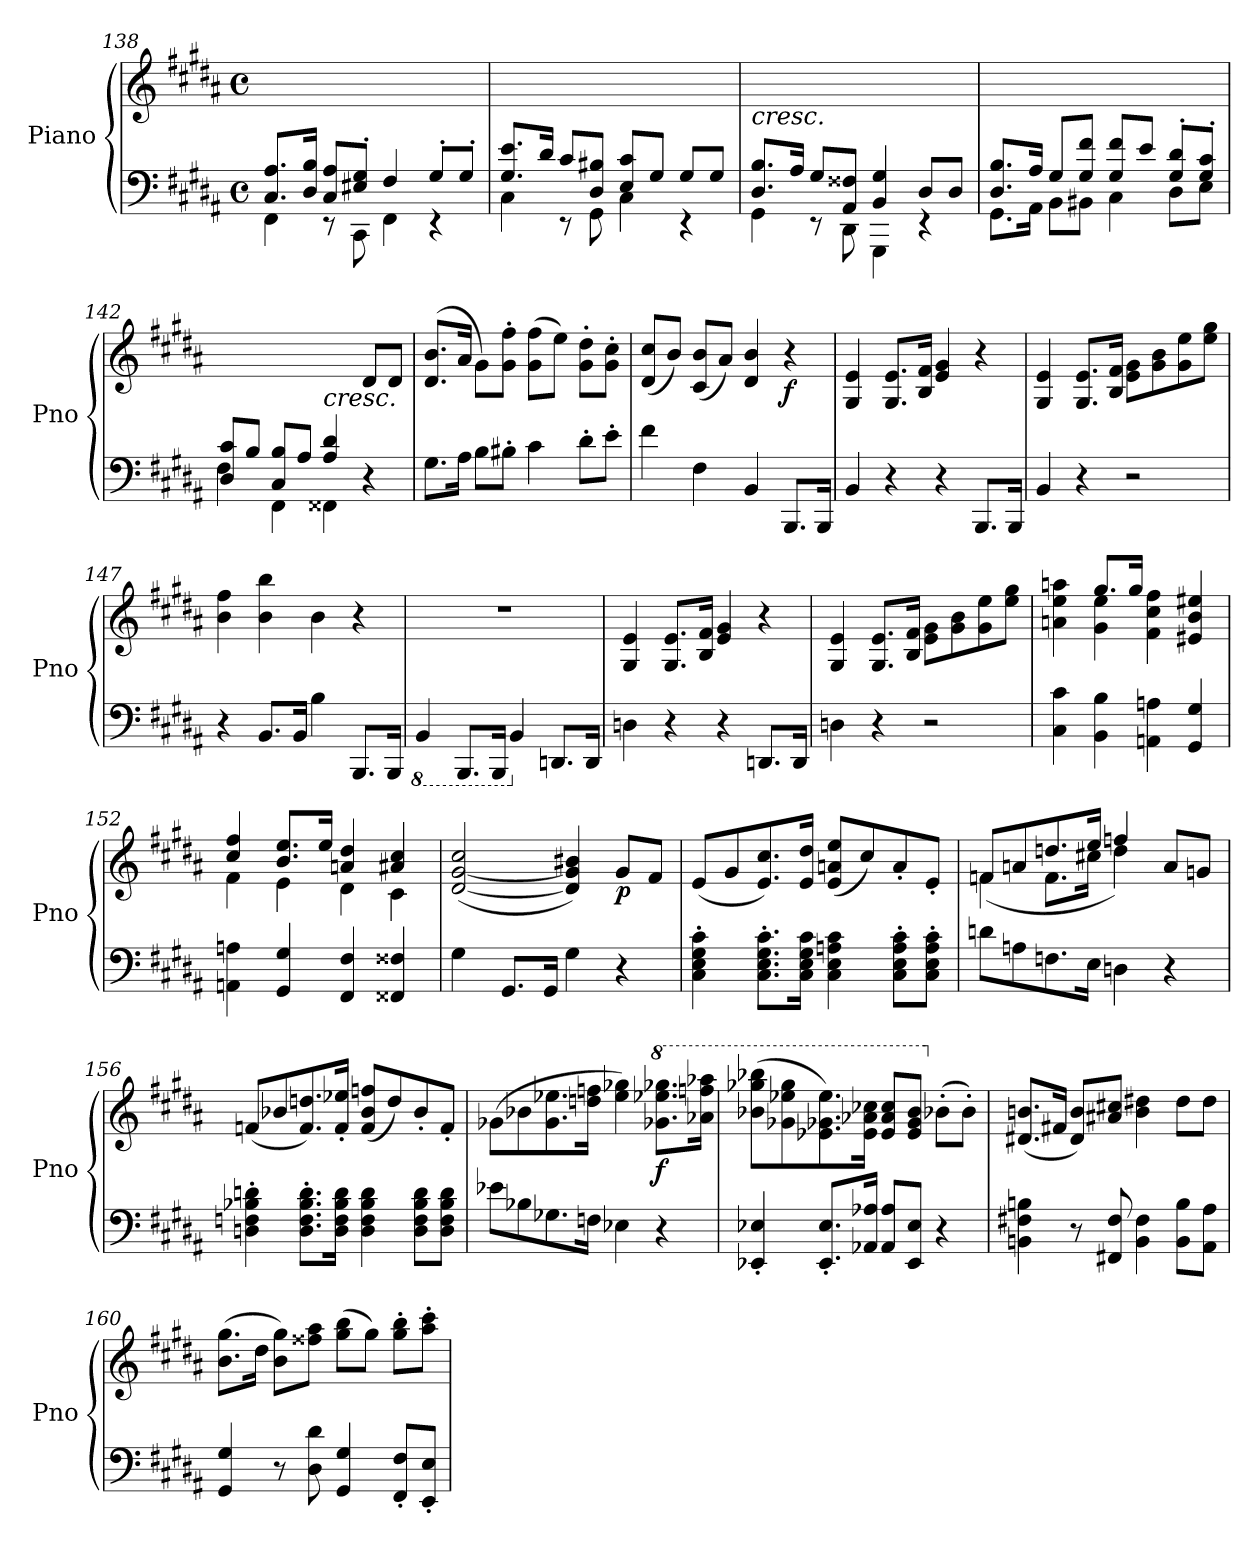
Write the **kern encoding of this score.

**kern	**kern	**dynam
*part1	*part1	*part1
*staff2	*staff1	*staff1/2
*I"Piano	*	*
*I'Pno	*	*
!!LO:LB:g=z
*clefF4	*clefG2	*
*k[f#c#g#d#a#]	*k[f#c#g#d#a#]	*
*M4/4	*M4/4	*
*met(c)	*met(c)	*
=138	=138	=138
*^	*	*
8.C#/ 8.A#/L	4FF#\	1ryy	.
16D#/ 16B/Jk	.	.	.
8C#/ 8A#/L	8rEE	.	.
8E#X/' 8G#/'J	8CC#\	.	.
4F#/	4FF#\	.	.
8G#'/L	4rEE	.	.
8G#'/J	.	.	.
=139	=139	=139	=139
8.G#/ 8.e/L	4C#\	1ryy	.
16d#/Jk	.	.	.
8c#/L	8rEE	.	.
8D#/ 8B#X/J	8GG#\	.	.
8E/ 8c#/L	4C#\	.	.
8G#/J	.	.	.
8G#/L	4rEE	.	.
8G#/J	.	.	.
=140	=140	=140	=140
!	!	!LO:TX:b:i:t=cresc.	!
8.D#/ 8.B/L	4GG#\	1ryy	.
16A#/Jk	.	.	.
8G#/L	8rEE	.	.
8AA#/ 8F##X/J	8DD#\	.	.
4BB/ 4G#/	4GGG#\	.	.
8D#/L	4rEE	.	.
8D#/J	.	.	.
=141	=141	=141	=141
8.D#/ 8.B/L	8.GG#\L	1ryy	.
16A#/Jk	16AA#\Jk	.	.
8G#/L	8BB\L	.	.
8G#/ 8f#/J	8BB#X\J	.	.
8G#/ 8f#/L	4C#\	.	.
8e/J	.	.	.
8G#/' 8d#/'L	8D#\L	.	.
8G#/' 8c#/'J	8E\J	.	.
=142	=142	=142	=142
8D#/ 8c#/L	4F#\	2ryy	.
8B/J	.	.	.
8C#/ 8B/L	4FF#\	.	.
8A#/J	.	.	.
!	!	!LO:TX:b:i:t=cresc.	!
4A#/ 4d#/	4FF##X\	4ryy	.
4ryy	4r	8d#/L	.
.	.	8d#/J	.
*v	*v	*	*
!!LO:LB:g=z
=143	=143	=143
8.G#\L	(<8.d#/ 8.b/L	.
16A#\Jk	16a#/Jk	.
8B\L	8g#\L)	.
8B#X'\J	8g#\' 8ff#\'J	.
4c#\	(>8g#\ 8ff#\L	.
.	8ee\J)	.
8d#'\L	8g#\' 8dd#\'L	.
8e'\J	8g#\' 8cc#\'J	.
=144	=144	=144
4f#\	(<8d#/ 8cc#/L	.
.	8b/J)	.
4F#\	(<8c#/ 8b/L	.
.	8a#/J)	.
4BB/	4d#/ 4b/	.
!	!	!LO:DY:b
8.BBB/L	4r	f
16BBB/Jk	.	.
=145	=145	=145
4BB/	4G#/ 4e/	.
4r	8.G#/ 8.e/L	.
.	16B/ 16f#/Jk	.
4r	4e/ 4g#/	.
8.BBB/L	4r	.
16BBB/Jk	.	.
=146	=146	=146
4BB/	4G#/ 4e/	.
4r	8.G#/ 8.e/L	.
.	16B/ 16f#/Jk	.
2r	8e\ 8g#\L	.
.	8g#\ 8b\	.
.	8g#\ 8ee\	.
.	8ee\ 8gg#\J	.
=147	=147	=147
4r	4b\ 4ff#\	.
8.BB/L	4b\ 4bb\	.
16BB/Jk	.	.
4B\	4b\	.
8.BBB/L	4r	.
16BBB/Jk	.	.
=148	=148	=148
*8ba	*	*
4BBB/	1r	.
8.BBBB/L	.	.
16BBBB/Jk	.	.
*X8ba	*	*
4BB/	.	.
8.DDn/L	.	.
16DD/Jk	.	.
!!LO:PB:g=z
=149	=149	=149
4Dn\	4G#/ 4e/	.
4r	8.G#/ 8.e/L	.
.	16B/ 16f#/Jk	.
4r	4e/ 4g#/	.
8.DDn/L	4r	.
16DD/Jk	.	.
=150	=150	=150
4Dn\	4G#/ 4e/	.
4r	8.G#/ 8.e/L	.
.	16B/ 16f#/Jk	.
2r	8e\ 8g#\L	.
.	8g#\ 8b\	.
.	8g#\ 8ee\	.
.	8ee\ 8gg#\J	.
=151	=151	=151
*	*^	*
4C#\ 4c#\	4an\ 4ee\ 4aan\	4ryy	.
4BB\ 4B\	8.gg#/L	4g#\ 4ee\	.
.	16gg#/Jk	.	.
4AAn\ 4An\	4f#\ 4cc#\ 4ff#\	2ryy	.
4GG#/ 4G#/	4e#X/ 4b/ 4ee#X/	.	.
=152	=152	=152	=152
4AAn\ 4An\	4cc#/ 4ff#/	4f#\	.
4GG#/ 4G#/	8.b/ 8.ee/L	4e\	.
.	16ee/Jk	.	.
4FF#/ 4F#/	4an/ 4dd#/	4d#\	.
4FF##X/ 4F##X/	4a#X/ 4cc#/	4c#\	.
*	*v	*v	*
=153	=153	=153
4G#\	(>[2d#/ [2g#/ 2cc#/	.
8.GG#/L	.	.
16GG#/Jk	.	.
4G#\	4d#/] 4g#/] 4b#X/)	.
!	!	!LO:DY:b
4r	8g#/L	p
.	8f#/J	.
!!LO:LB:g=z
=154	=154	=154
4C#\' 4E\' 4G#\' 4c#\'	(<8e/L	.
.	8g#/	.
8.C#\' 8.E\' 8.G#\' 8.c#\'L	8.e/ 8.cc#/)	.
16C#\ 16E\ 16G#\ 16c#\Jk	16e/ 16dd#/Jk	.
4C#\ 4E\ 4An\ 4c#\	(<8e/ 8an/ 8ee/L	.
.	8cc#/)	.
8C#\' 8E\' 8A\' 8c#\'L	8a'/	.
8C#\' 8E\' 8A\' 8c#\'J	8e'/J	.
=155	=155	=155
*	*^	*
8dn\L	8fn/L	(<4f\	.
8An\	8an/	.	.
8.Fn\	8.ddn/	8.f\L	.
16E\Jk	16ee/Jk	16cc#X\Jk	.
4Dn\	4ffn/	4dd\)	.
4r	8a/L	4ryy	.
.	8gn/J	.	.
*	*v	*v	*
=156	=156	=156
4Dn\' 4Fn\' 4B-X\' 4dn\'	(<8fn/L	.
.	8b-X/	.
8.D\' 8.F\' 8.B-\' 8.d\'L	8.f/ 8.ddn/)	.
16D\ 16F\ 16B-\ 16d\Jk	16f/' 16ee-X/'Jk	.
4D\ 4F\ 4B-\ 4d\	(<8f/ 8b-/ 8ffn/L	.
.	8dd/)	.
8D\ 8F\ 8B-\ 8d\L	8b-'/	.
8D\ 8F\ 8B-\ 8d\J	8f'/J	.
!!LO:LB:g=z
=157	=157	=157
8e-X\L	(>8g-X\L	.
8B-X\	8b-X\	.
8.G-X\	8.g-\ 8.ee-X\	.
16Fn\Jk	16ddn\ 16ffn\Jk	.
4E-X\	4ee-\ 4gg-X\)	.
*	*8va	*
!	!	!LO:DY:b
4r	8.gg-X\ 8.eee-X\ 8.ggg-X\L	f
.	16aa-X\ 16fffn\ 16aaa-X\Jk	.
=158	=158	=158
4EE-X/' 4E-X/'	(>8bb-X\ 8ggg-X\ 8bbb-X\L	.
.	8gg-X\ 8eee-i\ 8ggg-\	.
8.EE-/' 8.E-/'L	8.ee-X\ 8.gg-X\ 8.eee-\)	.
16AA-X/ 16A-X/Jk	16ee-\ 16aa-X\ 16ccc-X\Jk	.
8AA-/ 8A-/L	8ee-/ 8aa-/ 8ccc-/L	.
8EE-/ 8E-/J	8ee-/ 8gg-/ 8bb-/J	.
*	*X8va	*
4r	(>8b-X'\L	.
.	8b-'\J)	.
=159	=159	=159
4BBn\ 4F#X\ 4Bn\	(<8.d#X/ 8.bn/L	.
.	16f#X/Jk	.
8r	8d#/ 8b/L)	.
8FF#X/ 8F#/	8a#X/ 8cc#X/J	.
4BB\ 4F#\	4b\ 4dd#X\	.
8BB\ 8B\L	8dd#\L	.
8AA#\ 8A#\J	8dd#\J	.
!!LO:LB:g=z
=160	=160	=160
4GG#/ 4G#/	(>8.b\ 8.gg#\L	.
.	16dd#\Jk	.
8r	8b\ 8gg#\L)	.
8D#\ 8d#\	8ff##X\ 8aa#\J	.
4GG#/ 4G#/	(>8gg#\ 8bb\L	.
.	8gg#\J)	.
8FF#/' 8F#/'L	8gg#\' 8bb\'L	.
8EE/' 8E/'J	8aa#\' 8ccc#\'J	.
=	=	=
*-	*-	*-
